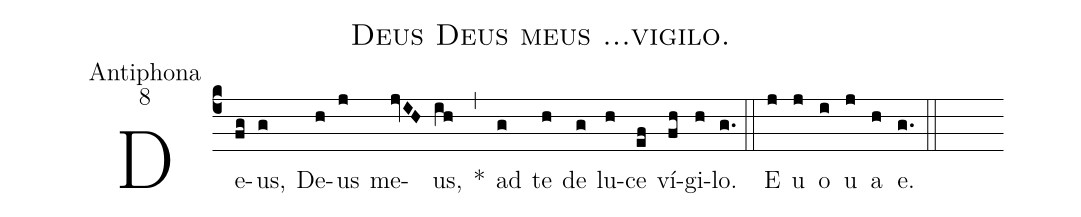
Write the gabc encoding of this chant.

name:Deus Deus meus ...vigilo.;
office-part:Antiphona;
mode:8;
%%
(c4)De(fg)us,(g) De(h)us(j) me(jvIH)us,(ih) <v>*</v>(,) ad(g) te(h) de(g) lu(h)ce(ef) ví(fh)gi(h)lo.(g.) (::)
E(j) u(j) o(i) u(j) a(h) e.(g.) (::)
